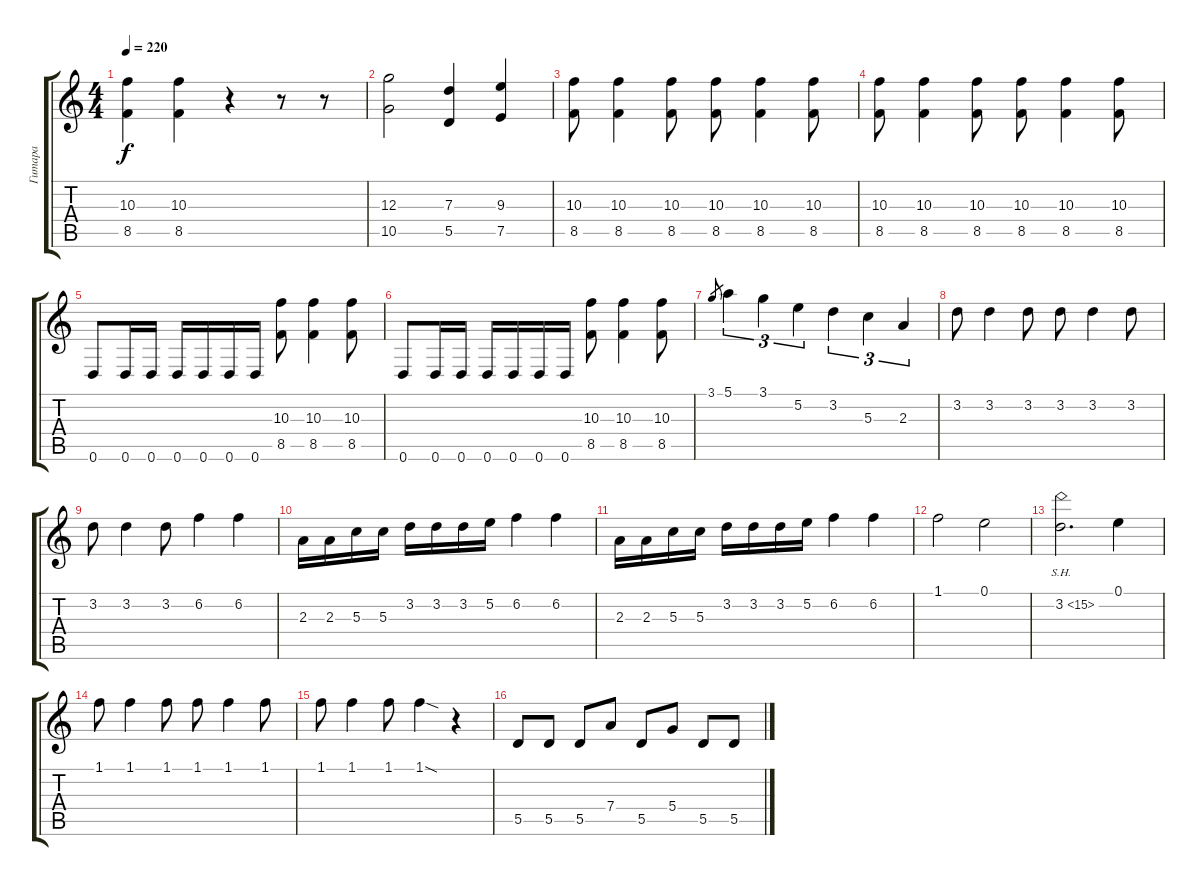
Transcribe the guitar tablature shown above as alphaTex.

\track ("Гитара" "Гитара") {instrument distortionguitar}
\staff {score tabs}
\tuning (E4 B3 G3 D3 A2 D2) {hide}
\ts (4 4)
\tempo 220
\clef g2
\ks c
(10.3 8.5).4{dy f} (10.3 8.5).4 r.4 r.8 r.8 |
(12.3 10.5).2 (7.3 5.5).4 (9.3 7.5).4 |
(10.3 8.5).8 (10.3 8.5).4 (10.3 8.5).8 (10.3 8.5).8 (10.3 8.5).4 (10.3 8.5).8 |
(10.3 8.5).8 (10.3 8.5).4 (10.3 8.5).8 (10.3 8.5).8 (10.3 8.5).4 (10.3 8.5).8 |
0.6.8 0.6.16 0.6.16 0.6.16 0.6.16 0.6.16 0.6.16 (10.3 8.5).8 (10.3 8.5).4 (10.3 8.5).8 |
0.6.8 0.6.16 0.6.16 0.6.16 0.6.16 0.6.16 0.6.16 (10.3 8.5).8 (10.3 8.5).4 (10.3 8.5).8 |
3.1.8{gr} 5.1.4{tu (3 2)} 3.1.4{tu (3 2)} 5.2.4{tu (3 2)} 3.2.4{tu (3 2)} 5.3.4{tu (3 2)} 2.3.4{tu (3 2)} |
3.2.8 3.2.4 3.2.8 3.2.8 3.2.4 3.2.8 |
3.2.8 3.2.4 3.2.8 6.2.4 6.2.4 |
2.3.16 2.3.16 5.3.16 5.3.16 3.2.16 3.2.16 3.2.16 5.2.16 6.2.4 6.2.4 |
2.3.16 2.3.16 5.3.16 5.3.16 3.2.16 3.2.16 3.2.16 5.2.16 6.2.4 6.2.4 |
1.1.2 0.1.2 |
3.2{sh 12}.2{d} 0.1.4 |
1.1.8 1.1.4 1.1.8 1.1.8 1.1.4 1.1.8 |
1.1.8 1.1.4 1.1.8 1.1{sod}.4 r.4 |
5.5.8 5.5.8 5.5.8 7.4.8 5.5.8 5.4.8 5.5.8 5.5.8
